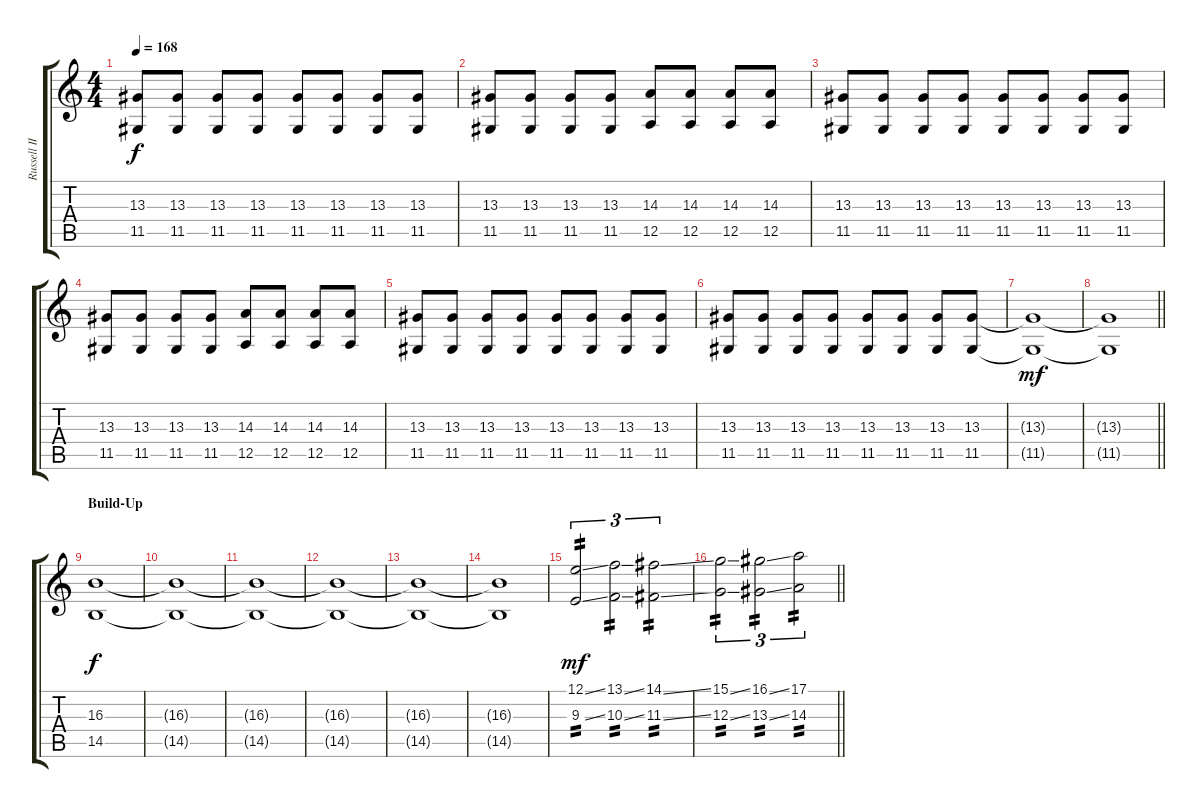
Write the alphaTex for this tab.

\track ("Russell II" "Russell II") {instrument lead6voice}
\staff {score tabs}
\tuning (E4 B3 G3 D3 A2 E2) {hide}
\ts (4 4)
\tempo 168
\clef g2
\ks c
(13.3 11.5).8{dy f} (13.3 11.5).8 (13.3 11.5).8 (13.3 11.5).8 (13.3 11.5).8 (13.3 11.5).8 (13.3 11.5).8 (13.3 11.5).8 |
(13.3 11.5).8 (13.3 11.5).8 (13.3 11.5).8 (13.3 11.5).8 (14.3 12.5).8 (14.3 12.5).8 (14.3 12.5).8 (14.3 12.5).8 |
(13.3 11.5).8 (13.3 11.5).8 (13.3 11.5).8 (13.3 11.5).8 (13.3 11.5).8 (13.3 11.5).8 (13.3 11.5).8 (13.3 11.5).8 |
(13.3 11.5).8 (13.3 11.5).8 (13.3 11.5).8 (13.3 11.5).8 (14.3 12.5).8 (14.3 12.5).8 (14.3 12.5).8 (14.3 12.5).8 |
(13.3 11.5).8 (13.3 11.5).8 (13.3 11.5).8 (13.3 11.5).8 (13.3 11.5).8 (13.3 11.5).8 (13.3 11.5).8 (13.3 11.5).8 |
(13.3 11.5).8 (13.3 11.5).8 (13.3 11.5).8 (13.3 11.5).8 (13.3 11.5).8 (13.3 11.5).8 (13.3 11.5).8 (13.3 11.5).8 |
(13.3{t} 11.5{t}).1{dy mf} |
\barLineRight lightlight
(13.3{t} 11.5{t}).1 |
\section ("" "Build-Up")
(16.3 14.5).1{dy f} |
(16.3{t} 14.5{t}).1 |
(16.3{t} 14.5{t}).1 |
(16.3{t} 14.5{t}).1 |
(16.3{t} 14.5{t}).1 |
(16.3{t} 14.5{t}).1 |
(12.1{ss} 9.3{ss}).2{tu (3 2) tp 2 dy mf} (13.1{ss} 10.3{ss}).2{tu (3 2) tp 2} (14.1{ss} 11.3{ss}).2{tu (3 2) tp 2} |
\barLineRight lightlight
(15.1{ss} 12.3{ss}).2{tu (3 2) tp 2} (16.1{ss} 13.3{ss}).2{tu (3 2) tp 2} (17.1 14.3).2{tu (3 2) tp 2}
